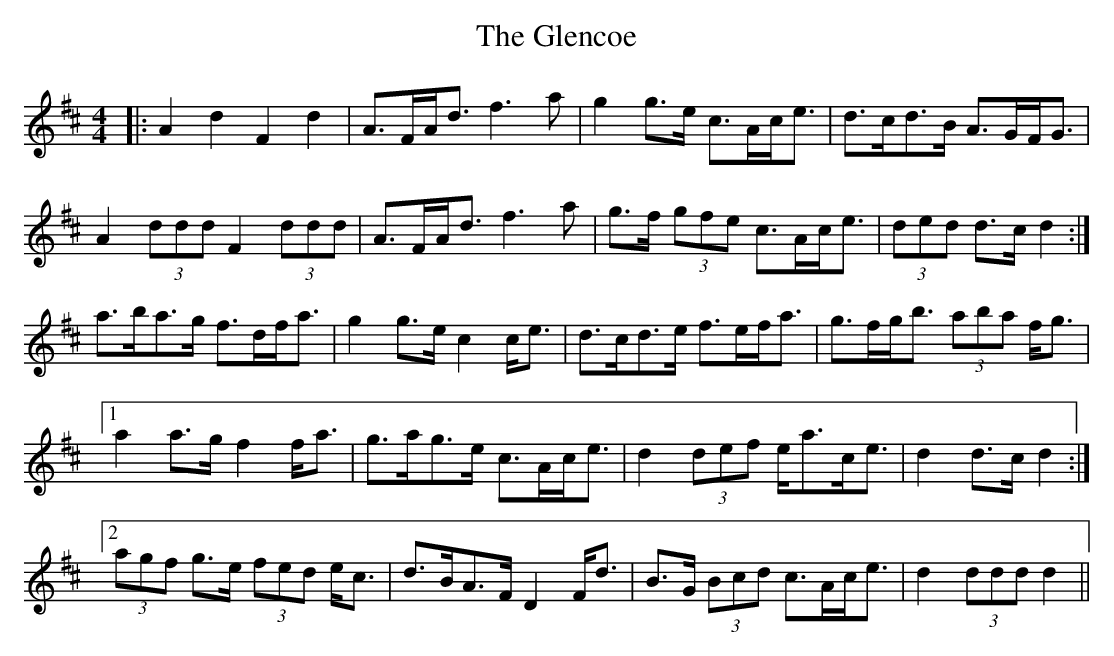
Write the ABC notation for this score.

X:1
T: The Glencoe
M: 4/4
L: 1/8
K: Dmaj
|:A2 d2 F2 d2|A>FA<d f3 a|g2 g>e c>Ac<e|d>cd>B A>GF<G|
A2 (3ddd F2 (3ddd|A>FA<d f3 a|g>f (3gfe c>Ac<e|(3ded d>c d2:|
a>ba>g f>df<a|g2 g>e c2 c<e|d>cd>e f>ef<a|g>fg<b (3aba f<g|
[1 a2 a>g f2 f<a|g>ag>e c>Ac<e|d2 (3def e<ac<e|d2 d>c d2:|
[2 (3agf g>e (3fed e<c|d>BA>F D2 F<d|B>G (3Bcd c>Ac<e|d2 (3ddd d2||
